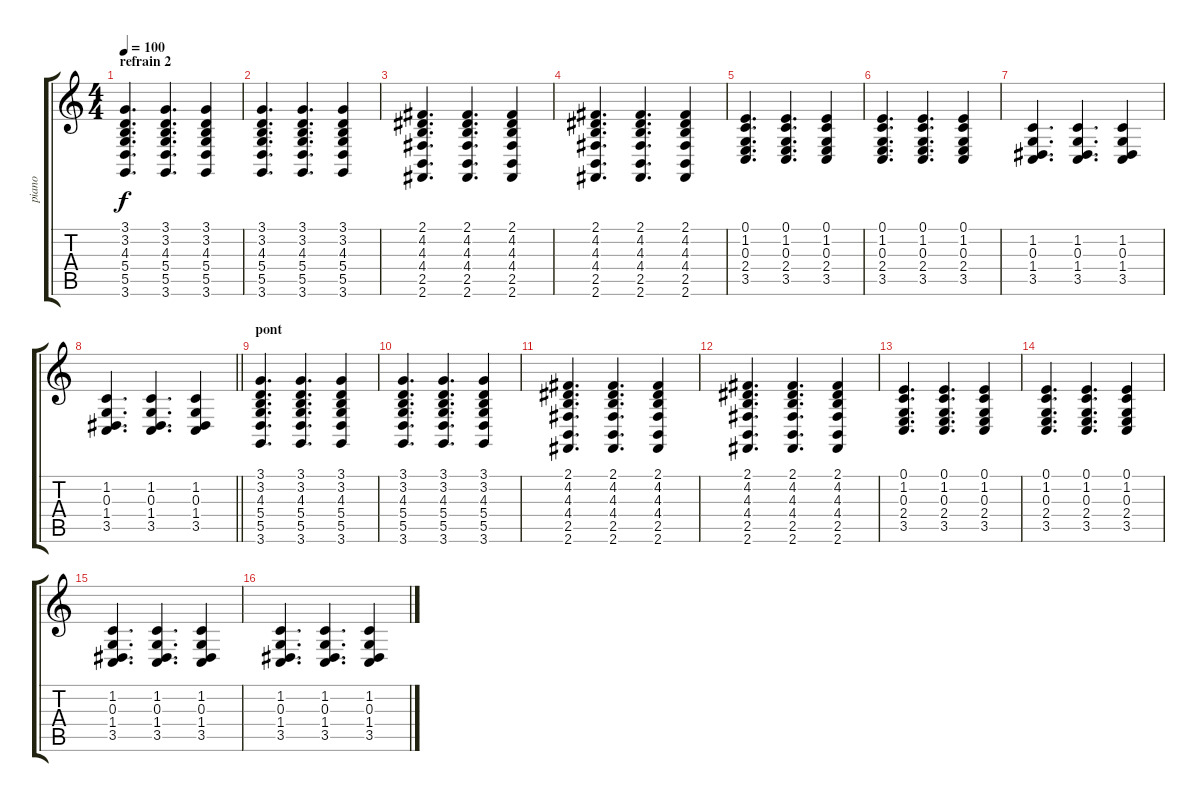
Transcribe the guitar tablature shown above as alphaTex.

\track ("piano" "piano") {instrument brightacousticpiano}
\staff {score tabs}
\tuning (E4 B3 G3 D3 A2 E2) {hide}
\ts (4 4)
\section ("" "refrain 2")
\tempo 100
\clef g2
\ks c
(3.1 3.2 4.3 5.4 5.5 3.6).4{d dy f} (3.1 3.2 4.3 5.4 5.5 3.6).4{d} (3.1 3.2 4.3 5.4 5.5 3.6).4 |
(3.1 3.2 4.3 5.4 5.5 3.6).4{d} (3.1 3.2 4.3 5.4 5.5 3.6).4{d} (3.1 3.2 4.3 5.4 5.5 3.6).4 |
(2.1 4.2 4.3 4.4 2.5 2.6).4{d} (2.1 4.2 4.3 4.4 2.5 2.6).4{d} (2.1 4.2 4.3 4.4 2.5 2.6).4 |
(2.1 4.2 4.3 4.4 2.5 2.6).4{d} (2.1 4.2 4.3 4.4 2.5 2.6).4{d} (2.1 4.2 4.3 4.4 2.5 2.6).4 |
(0.1 1.2 0.3 2.4 3.5).4{d} (0.1 1.2 0.3 2.4 3.5).4{d} (0.1 1.2 0.3 2.4 3.5).4 |
(0.1 1.2 0.3 2.4 3.5).4{d} (0.1 1.2 0.3 2.4 3.5).4{d} (0.1 1.2 0.3 2.4 3.5).4 |
(1.2 0.3 1.4 3.5).4{d} (1.2 0.3 1.4 3.5).4{d} (1.2 0.3 1.4 3.5).4 |
\barLineRight lightlight
(1.2 0.3 1.4 3.5).4{d} (1.2 0.3 1.4 3.5).4{d} (1.2 0.3 1.4 3.5).4 |
\section ("" "pont")
(3.1 3.2 4.3 5.4 5.5 3.6).4{d} (3.1 3.2 4.3 5.4 5.5 3.6).4{d} (3.1 3.2 4.3 5.4 5.5 3.6).4 |
(3.1 3.2 4.3 5.4 5.5 3.6).4{d} (3.1 3.2 4.3 5.4 5.5 3.6).4{d} (3.1 3.2 4.3 5.4 5.5 3.6).4 |
(2.1 4.2 4.3 4.4 2.5 2.6).4{d} (2.1 4.2 4.3 4.4 2.5 2.6).4{d} (2.1 4.2 4.3 4.4 2.5 2.6).4 |
(2.1 4.2 4.3 4.4 2.5 2.6).4{d} (2.1 4.2 4.3 4.4 2.5 2.6).4{d} (2.1 4.2 4.3 4.4 2.5 2.6).4 |
(0.1 1.2 0.3 2.4 3.5).4{d} (0.1 1.2 0.3 2.4 3.5).4{d} (0.1 1.2 0.3 2.4 3.5).4 |
(0.1 1.2 0.3 2.4 3.5).4{d} (0.1 1.2 0.3 2.4 3.5).4{d} (0.1 1.2 0.3 2.4 3.5).4 |
(1.2 0.3 1.4 3.5).4{d} (1.2 0.3 1.4 3.5).4{d} (1.2 0.3 1.4 3.5).4 |
(1.2 0.3 1.4 3.5).4{d} (1.2 0.3 1.4 3.5).4{d} (1.2 0.3 1.4 3.5).4
